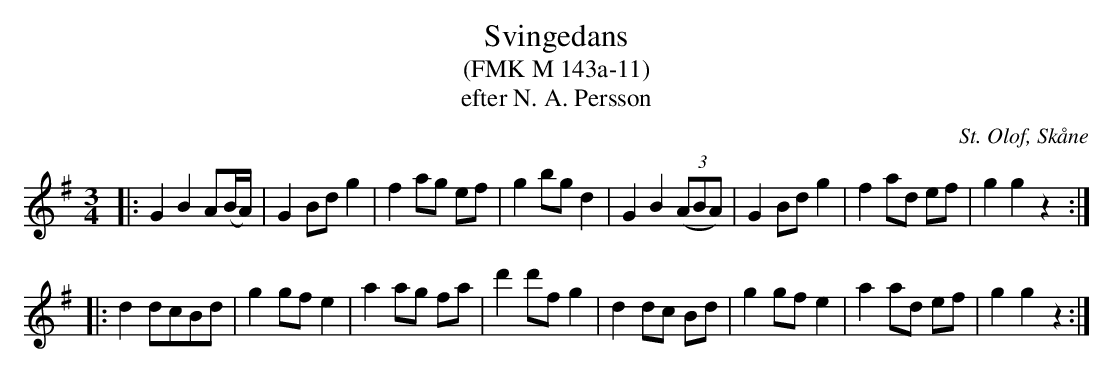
X:1
T:Svingedans
T:(FMK M 143a-11)
T:efter N. A. Persson
O:St. Olof, Skåne
M:3/4
L:1/8
Q:1/4=108
K:G
|: G2 B2 A(B/A/) | G2 Bd g2 | f2 ag ef | g2 bg d2 | G2 B2 ((3ABA) | G2 Bd g2 | f2 ad ef | g2 g2 z2 :|
|: d2 dcBd | g2 gf e2 | a2 ag fa | d'2 d'f g2 | d2 dc Bd | g2 gf e2 | a2 ad ef | g2 g2 z2 :|
